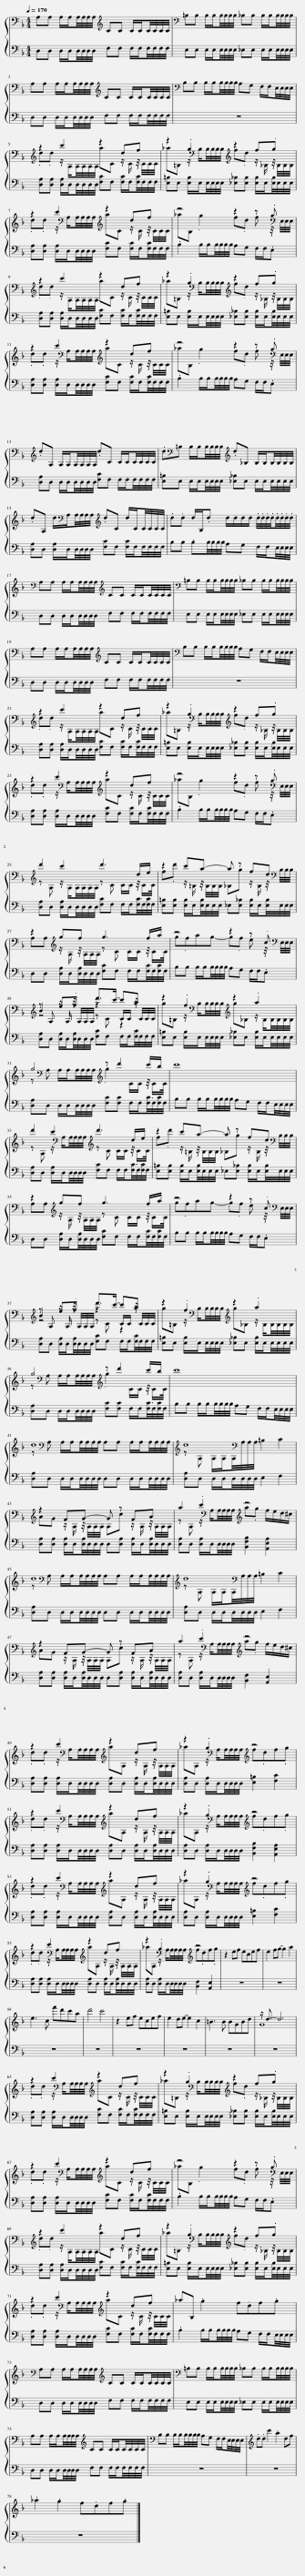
X:1
%%score { ( 1 3 4 ) | 2 }
L:1/8
Q:1/4=170
M:4/4
I:linebreak $
K:F
V:1 bass
V:3 bass
V:4 bass
V:2 bass
V:1
 A,A, A,/A,/A,/4A,/4A,/4A,/4[K:treble] CC C/C/C/4C/4C/4C/4 |[K:bass] =B,B, B,/B,/B,/4B,/4B,/4B,/4 _B,B, B,/B,/B,/4B,/4B,/4B,/4 |$ A,A, A,/A,/A,/4A,/4A,/4A,/4[K:treble] CC C/C/C/4C/4C/4C/4 |[K:bass] B,B, B,/B,/B,/4B,/4B,/4B,/4 A,G, F,/F,/E,/4E,/4E,/4E,/4 |$[K:treble] z2 c'2 z2 df | %5
 z2 .g2[K:bass][K:treble] z2 f.g |$ z2 c'2[K:bass][K:treble] z2 df | z4 z2 z .g[K:bass] |$[K:treble] z2 c'2 z2 df | z2 .g2[K:bass][K:treble] z2 f.g |$ %10
 z2 c'2[K:bass][K:treble] z2 df | z4 z2 z .g[K:bass] |$[K:treble] .dA, A,/A,/A,/4A,/4A,/4A,/4 .dC C/C/C/4C/4C/4C/4 | .d[K:bass]=B, B,/B,/B,/4B,/4B,/4B,/4[K:treble] .d_B, B,/B,/B,/4B,/4B,/4B,/4 |$ .dA, d/[K:bass]A,/A,/4A,/4A,/4A,/4[K:treble] .dC d/C/C/4C/4C/4C/4 | %15
 .d.d d/B,/.d d/d/d/d/ .d/4.d/4.d/4.d/4.d/4.d/4.d/4.d/4 |$[K:bass] A,A, A,/A,/A,/4A,/4A,/4A,/4[K:treble] CC C/C/C/4C/4C/4C/4 |[K:bass] =B,B, B,/B,/B,/4B,/4B,/4B,/4 _B,B, B,/B,/B,/4B,/4B,/4B,/4 |$ A,A, A,/A,/A,/4A,/4A,/4A,/4[K:treble] CC C/C/C/4C/4C/4C/4 |[K:bass] B,B, B,/B,/B,/4B,/4B,/4B,/4 A,G, F,/F,/E,/4E,/4E,/4E,/4 |$ %20
[K:treble] z2 c'2 z2 df | z2 .g2[K:bass][K:treble] z2 f.g |$ z2 c'2[K:bass][K:treble] z2 df | z4 z2 z .g[K:bass] |$[K:treble] d'2 c'2 d'3 d/e/ | %25
 z2 c'a- a z fd[K:bass] |$ z2[K:treble] gf g3 f/a/ | z4 z2 z .c[K:bass] |$[K:treble] B2 e.f d'>c'- c'a | z2 .f2[K:bass][K:treble] z2 .a2 |$ %30
 g4[K:bass][K:treble] z d'2 c'/b/ | c'8 |$ d'2 c'2[K:bass][K:treble] d'3 d/e/ | z2 c'a- a z fd[K:bass] |$ z2[K:treble] gf g3 f/a/ | %35
 z4 z2 z .c[K:bass] |$[K:treble] B2 e.f d'>c'- c'a | z2 .f2[K:bass][K:treble] z2 .a2 |$ g4[K:bass][K:treble] z d'2 c'/b/ | c'8 |$ %40
 d8[K:bass] |[K:treble] d8[K:bass] |$[K:treble] z2 FG- G z FA | a2 .c'2[K:bass][K:treble] z4 |$ d8[K:bass] | %45
[K:treble] d8[K:bass] |$[K:treble] z2 FG- G z FA | a2 .c'2[K:bass][K:treble] z4 |$ z2 c'2[K:bass][K:treble] z2 df | z2 .g2[K:bass][K:treble] z4 |$ %50
 z2 c'2[K:bass][K:treble] z2 df | z2 .g2[K:bass][K:treble] z4 |$ z2 c'2[K:bass][K:treble] z2 df | z2 .g2[K:bass][K:treble] z4 |$ z2 c'2[K:bass][K:treble] z2 df | %55
 z2 .g2[K:bass][K:treble] z4 | z2 ef ecef | e2 fg- g2 a2 |$ e3 c f'd'c'a | d'4 c'4 | %60
 z2 ef ecef | e2 de- e2 c2 | =B3 B BGBd | z/ d3/2- d6 |$ z2 c'2[K:bass][K:treble] z2 df | %65
 z2 .g2[K:bass][K:treble] z2 f.g |$ z2 c'2[K:bass][K:treble] z2 df | z4 z2 z .g[K:bass] |$[K:treble] z2 c'2 z2 df | z2 .g2[K:bass][K:treble] z2 f.g |$ %70
 z2 c'2[K:bass][K:treble] z2 df | _aB, .g2 f.df.g |$[K:bass] A,A, A,/A,/A,/4A,/4A,/4A,/4[K:treble] CC C/C/C/4C/4C/4C/4 |[K:bass] =B,B, B,/B,/B,/4B,/4B,/4B,/4 _B,B, B,/B,/B,/4B,/4B,/4B,/4 |$ A,A, A,/A,/A,/4A,/4A,/4A,/4[K:treble] CC C/C/C/4C/4C/4C/4 | %75
[K:bass] B,B, B,/B,/B,/4B,/4B,/4B,/4 A,G, F,/F,/E,/4E,/4E,/4E,/4 |[K:treble] .d.d c'2 .a2 df |$ ._a2 .g2 f.df.g |] %78
V:2
 D,D, D,/D,/D,/4D,/4D,/4D,/4 F,F, F,/F,/F,/4F,/4F,/4F,/4 | E,E, E,/E,/E,/4E,/4E,/4E,/4 _E,E, E,/E,/E,/4E,/4E,/4E,/4 |$ D,D, D,/D,/D,/4D,/4D,/4D,/4 F,F, F,/F,/F,/4F,/4F,/4F,/4 | z8 |$ [D,A,][D,A,] [D,A,]/D,/D,/4D,/4D,/4D,/4 [F,C]F, [F,C]/F,/[F,C]/4F,/4F,/4F,/4 | %5
 [E,=B,]E, [E,B,]/E,/E,/4E,/4E,/4E,/4 [_E,_B,][E,B,] [E,B,]/E,/[E,B,]/4E,/4E,/4E,/4 |$ [D,A,][D,A,] [D,A,]/D,/D,/4D,/4D,/4D,/4 [F,C]F, [F,C]/F,/[F,C]/4F,/4F,/4F,/4 | .B,2 B,/B,/B,/4B,/4B,/4B,/4 A,G, F,/F,/.E, |$ [D,A,][D,A,] [D,A,]/D,/D,/4D,/4D,/4D,/4 [F,C]F, [F,C]/F,/[F,C]/4F,/4F,/4F,/4 | [E,=B,]E, [E,B,]/E,/E,/4E,/4E,/4E,/4 [_E,_B,][E,B,] [E,B,]/E,/[E,B,]/4E,/4E,/4E,/4 |$ %10
 [D,A,][D,A,] [D,A,]/D,/D,/4D,/4D,/4D,/4 [F,C]F, [F,C]/F,/[F,C]/4F,/4F,/4F,/4 | .B,2 B,/B,/B,/4B,/4B,/4B,/4 A,G, F,/F,/.E, |$ [D,A,]D, D,/D,/D,/4D,/4D,/4D,/4 [F,C]F, F,/F,/F,/4F,/4F,/4F,/4 | [E,=B,]E, E,/E,/E,/4E,/4E,/4E,/4 [_E,_B,]E, E,/E,/E,/4E,/4E,/4E,/4 |$ [D,A,]D, [D,A,]/D,/D,/4D,/4D,/4D,/4 [F,C]F, [F,C]/F,/F,/4F,/4F,/4F,/4 | %15
 B,B, .B,B,/4B,/4B,/4B,/4 A,G, F,/F,/E,/4E,/4E,/4E,/4 |$ D,D, D,/D,/D,/4D,/4D,/4D,/4 F,F, F,/F,/F,/4F,/4F,/4F,/4 | E,E, E,/E,/E,/4E,/4E,/4E,/4 _E,E, E,/E,/E,/4E,/4E,/4E,/4 |$ D,D, D,/D,/D,/4D,/4D,/4D,/4 F,F, F,/F,/F,/4F,/4F,/4F,/4 | z8 |$ %20
 [D,A,][D,A,] [D,A,]/D,/D,/4D,/4D,/4D,/4 [F,C]F, [F,C]/F,/[F,C]/4F,/4F,/4F,/4 | [E,=B,]E, [E,B,]/E,/E,/4E,/4E,/4E,/4 [_E,_B,][E,B,] [E,B,]/E,/[E,B,]/4E,/4E,/4E,/4 |$ [D,A,][D,A,] [D,A,]/D,/D,/4D,/4D,/4D,/4 [F,C]F, [F,C]/F,/[F,C]/4F,/4F,/4F,/4 | .B,2 B,/B,/B,/4B,/4B,/4B,/4 A,G, F,/F,/.E, |$ [D,A,]D, [D,A,]/D,/D,/4D,/4D,/4D,/4 [F,C]F, F,/F,/[F,C]/4F,/4[F,C]/4F,/4 | %25
 [E,=B,][E,B,] [E,B,]/E,/[E,B,]/4E,/4E,/4E,/4 _E,[E,_B,] [E,B,]/E,/[E,B,]/4E,/4E,/4E,/4 |$ D,D, [D,A,]/D,/[D,A,]/4D,/4D,/4D,/4 [F,C]F, F,/F,/[F,C]/4F,/4[F,C]/4F,/4 | B,B, B,/B,/B,/4B,/4B,/4B,/4 A,G, F,/F,/.E, |$ [D,A,]D, [D,A,]/D,/[D,A,]/4D,/4D,/4D,/4 [F,C]F, F,/F,/[F,C]/4F,/4F,/4F,/4 | [E,=B,]E, [E,B,]/E,/E,/4E,/4E,/4E,/4 [_E,_B,]E, [E,B,]/E,/E,/4E,/4E,/4E,/4 |$ %30
 [D,A,]D, D,/D,/D,/4D,/4D,/4D,/4 [F,C][F,C] F,/F,/[F,C]/4F,/4[F,C]/4F,/4 | B,B, B,/B,/B,/4B,/4B,/4B,/4 A,G, F,/F,/E,/4E,/4E,/4E,/4 |$ [D,A,]D, [D,A,]/D,/D,/4D,/4D,/4D,/4 [F,C]F, F,/F,/[F,C]/4F,/4[F,C]/4F,/4 | [E,=B,][E,B,] [E,B,]/E,/[E,B,]/4E,/4E,/4E,/4 _E,[E,_B,] [E,B,]/E,/[E,B,]/4E,/4E,/4E,/4 |$ D,D, [D,A,]/D,/[D,A,]/4D,/4D,/4D,/4 [F,C]F, F,/F,/[F,C]/4F,/4[F,C]/4F,/4 | %35
 B,B, B,/B,/B,/4B,/4B,/4B,/4 A,G, F,/F,/.E, |$ [D,A,]D, [D,A,]/D,/[D,A,]/4D,/4D,/4D,/4 [F,C]F, F,/F,/[F,C]/4F,/4F,/4F,/4 | [E,=B,]E, [E,B,]/E,/E,/4E,/4E,/4E,/4 [_E,_B,]E, [E,B,]/E,/E,/4E,/4E,/4E,/4 |$ [D,A,]D, D,/D,/D,/4D,/4D,/4D,/4 [F,C][F,C] F,/F,/[F,C]/4F,/4[F,C]/4F,/4 | B,B, B,/B,/B,/4B,/4B,/4B,/4 A,G, F,/F,/E,/4E,/4E,/4E,/4 |$ %40
 [D,A,]D, D,/D,/D,/4D,/4D,/4D,/4 D,D, D,/D,/D,/4D,/4D,/4D,/4 | [D,A,]D, D,/D,/D,/4D,/4D,/4D,/4 E,2 F,2 |$ [D,A,][D,A,] [D,A,]/D,/[D,A,]/4D,/4D,/4D,/4 D,[D,A,] [D,A,]/D,/[D,A,]/4D,/4D,/4D,/4 | [D,A,]D, [D,A,]/D,/D,/4D,/4D,/4D,/4 [B,,F,B,]2 [A,,E,A,]2 |$ [D,A,]D, D,/D,/D,/4D,/4D,/4D,/4 D,D, D,/D,/D,/4D,/4D,/4D,/4 | %45
 [D,A,]D, D,/D,/D,/4D,/4D,/4D,/4 E,2 F,2 |$ [D,A,][D,A,] [D,A,]/D,/[D,A,]/4D,/4D,/4D,/4 D,[D,A,] [D,A,]/D,/[D,A,]/4D,/4D,/4D,/4 | [D,A,]D, [D,A,]/D,/D,/4D,/4D,/4D,/4 [B,,F,]2 [A,,E,]2 |$ [D,A,][D,A,] [D,A,]/D,/D,/4D,/4D,/4D,/4 [D,A,]D, [D,A,]/D,/[D,A,]/4D,/4D,/4D,/4 | [D,A,]D, [D,A,]/D,/D,/4D,/4D,/4D,/4 [E,=B,]2 [F,C]2 |$ %50
 [D,A,][D,A,] [D,A,]/D,/D,/4D,/4D,/4D,/4 [D,A,]D, [D,A,]/D,/[D,A,]/4D,/4D,/4D,/4 | [D,A,]D, [D,A,]/D,/D,/4D,/4D,/4D,/4 [B,,F,B,]2 [A,,E,A,]2 |$ [D,A,][D,A,] [D,A,]/D,/D,/4D,/4D,/4D,/4 [D,A,]D, [D,A,]/D,/[D,A,]/4D,/4D,/4D,/4 | [D,A,]D, [D,A,]/D,/D,/4D,/4D,/4D,/4 [E,=B,]2 [F,C]2 |$ [D,A,][D,A,] [D,A,]/D,/D,/4D,/4D,/4D,/4 [D,A,]D, [D,A,]/D,/[D,A,]/4D,/4D,/4D,/4 | %55
 [D,A,]D, [D,A,]/D,/D,/4D,/4D,/4D,/4 [B,,F,]2 [A,,E,]2 | z8 | z8 |$ z8 | z8 | %60
 z8 | z8 | z8 | z8 |$ [D,A,][D,A,] [D,A,]/D,/D,/4D,/4D,/4D,/4 [F,C]F, [F,C]/F,/[F,C]/4F,/4F,/4F,/4 | %65
 [E,=B,]E, [E,B,]/E,/E,/4E,/4E,/4E,/4 [_E,_B,][E,B,] [E,B,]/E,/[E,B,]/4E,/4E,/4E,/4 |$ [D,A,][D,A,] [D,A,]/D,/D,/4D,/4D,/4D,/4 [F,C]F, [F,C]/F,/[F,C]/4F,/4F,/4F,/4 | .B,2 B,/B,/B,/4B,/4B,/4B,/4 A,G, F,/F,/.E, |$ [D,A,][D,A,] [D,A,]/D,/D,/4D,/4D,/4D,/4 [F,C]F, [F,C]/F,/[F,C]/4F,/4F,/4F,/4 | [E,=B,]E, [E,B,]/E,/E,/4E,/4E,/4E,/4 [_E,_B,][E,B,] [E,B,]/E,/[E,B,]/4E,/4E,/4E,/4 |$ %70
 [D,A,][D,A,] [D,A,]/D,/D,/4D,/4D,/4D,/4 [F,C]F, [F,C]/F,/[F,C]/4F,/4F,/4F,/4 | .B,2 B,/B,/B,/4B,/4B,/4B,/4 A,G, F,/F,/E,/4E,/4E,/4E,/4 |$ D,D, D,/D,/D,/4D,/4D,/4D,/4 F,F, F,/F,/F,/4F,/4F,/4F,/4 | E,E, E,/E,/E,/4E,/4E,/4E,/4 _E,E, E,/E,/E,/4E,/4E,/4E,/4 |$ D,D, D,/D,/D,/4D,/4D,/4D,/4 F,F, F,/F,/F,/4F,/4F,/4F,/4 | %75
 z8 | z8 |$ z8 |] %78
V:3
 x4[K:treble] x4 |[K:bass] x8 |$ x4[K:treble] x4 |[K:bass] x8 |$[K:treble] .d.d z/ A,/A,/4A,/4A,/4A,/4 aC z/ C/ z/4 C/4C/4C/4 | %5
 _a=B, z/[K:bass] B,/B,/4B,/4B,/4B,/4[K:treble] f.d z/ _B,/ z/4 B,/4B,/4B,/4 |$ .d.d z/[K:bass] A,/A,/4A,/4A,/4A,/4[K:treble] aC z/ C/ z/4 C/4C/4C/4 | _aB, .g2 f.d f z/4[K:bass] E,/4E,/4E,/4 |$[K:treble] .d.d z/ A,/A,/4A,/4A,/4A,/4 aC z/ C/ z/4 C/4C/4C/4 | _a=B, z/[K:bass] B,/B,/4B,/4B,/4B,/4[K:treble] f.d z/ _B,/ z/4 B,/4B,/4B,/4 |$ %10
 .d.d z/[K:bass] A,/A,/4A,/4A,/4A,/4[K:treble] aC z/ C/ z/4 C/4C/4C/4 | _aB, .g2 f.d f z/4[K:bass] E,/4E,/4E,/4 |$[K:treble] x8 | x[K:bass] x3[K:treble] x4 |$ x5/2[K:bass] x3/2[K:treble] x4 | %15
 x8 |$[K:bass] x4[K:treble] x4 |[K:bass] x8 |$ x4[K:treble] x4 |[K:bass] x8 |$ %20
[K:treble] .d.d z/ A,/A,/4A,/4A,/4A,/4 aC z/ C/ z/4 C/4C/4C/4 | _a=B, z/[K:bass] B,/B,/4B,/4B,/4B,/4[K:treble] f.d z/ _B,/ z/4 B,/4B,/4B,/4 |$ .d.d z/[K:bass] A,/A,/4A,/4A,/4A,/4[K:treble] aC z/ C/ z/4 C/4C/4C/4 | _aB, .g2 f.d f z/4[K:bass] E,/4E,/4E,/4 |$[K:treble] z A, z/ A,/A,/4A,/4A,/4A,/4 z C C/C/ z/4 .C/C/4 | %25
 f.d' z/ =B,/ z/4 B,/4B,/4B,/4 _B,g z/ B,/ z/4[K:bass] B,/4B,/4B,/4 |$ A,A,[K:treble] z/ A,/ z/4 A,/4A,/4A,/4 z C C/C/ z/4 .C/C/4 | g.fag- g.f e z/4[K:bass] E,/4E,/4E,/4 |$[K:treble] z4 z C z2 | g=B, z/[K:bass] B,/B,/4B,/4B,/4B,/4[K:treble] g_B, z/ B,/B,/4B,/4B,/4B,/4 |$ %30
 z[K:bass] A, A,/A,/A,/4A,/4A,/4A,/4[K:treble] .g2 C/C/ z/4 .C/C/4 | x8 |$ z A, z/[K:bass] A,/A,/4A,/4A,/4A,/4[K:treble] z C C/C/ z/4 .C/C/4 | f.d' z/ =B,/ z/4 B,/4B,/4B,/4 _B,g z/ B,/ z/4[K:bass] B,/4B,/4B,/4 |$ A,A,[K:treble] z/ A,/ z/4 A,/4A,/4A,/4 z C C/C/ z/4 .C/C/4 | %35
 g.fag- g.f e z/4[K:bass] E,/4E,/4E,/4 |$[K:treble] z4 z C z2 | g=B, z/[K:bass] B,/B,/4B,/4B,/4B,/4[K:treble] g_B, z/ B,/B,/4B,/4B,/4B,/4 |$ z[K:bass] A, A,/A,/A,/4A,/4A,/4A,/4[K:treble] .g2 C/C/ z/4 .C/C/4 | x8 |$ %40
 z[K:bass] A, A,/A,/A,/4A,/4A,/4A,/4 A,A, A,/A,/A,/4A,/4A,/4A,/4 |[K:treble] z A, A,/A,/A,/4[K:bass]A,/4A,/4A,/4 =B,2 C2 |$[K:treble] AG z/ A,/ z/4 A,/4A,/4A,/4 A,c z/ A,/ z/4 A,/4A,/4A,/4 | z A, z/[K:bass] A,/A,/4A,/4A,/4A,/4[K:treble] a.g f/e/d/^c/ |$ z[K:bass] A, A,/A,/A,/4A,/4A,/4A,/4 A,A, A,/A,/A,/4A,/4A,/4A,/4 | %45
[K:treble] z A, A,/A,/A,/4[K:bass]A,/4A,/4A,/4 =B,2 C2 |$[K:treble] AG z/ A,/ z/4 A,/4A,/4A,/4 A,c z/ A,/ z/4 A,/4A,/4A,/4 | z A, z/[K:bass] A,/A,/4A,/4A,/4A,/4[K:treble] a.g f/e/d/^c/ |$ .d.d z/[K:bass] A,/A,/4A,/4A,/4A,/4[K:treble] aA, z/ A,/ z/4 A,/4A,/4A,/4 | _aA, z/[K:bass] A,/A,/4A,/4A,/4A,/4[K:treble] f.df.g |$ %50
 .d.d z/[K:bass] A,/A,/4A,/4A,/4A,/4[K:treble] aA, z/ A,/ z/4 A,/4A,/4A,/4 | _aA, z/[K:bass] A,/A,/4A,/4A,/4A,/4[K:treble] f.df.g |$ .d.d z/[K:bass] A,/A,/4A,/4A,/4A,/4[K:treble] aA, z/ A,/ z/4 A,/4A,/4A,/4 | _aA, z/[K:bass] A,/A,/4A,/4A,/4A,/4[K:treble] f.df.g |$ .d.d z/[K:bass] A,/A,/4A,/4A,/4A,/4[K:treble] aA, z/ A,/ z/4 A,/4A,/4A,/4 | %55
 _aA, z/[K:bass] A,/A,/4A,/4A,/4A,/4[K:treble] f.df.g | x8 | x8 |$ x8 | x8 | %60
 x8 | x8 | x8 | G8 |$ .d.d z/[K:bass] A,/A,/4A,/4A,/4A,/4[K:treble] aC z/ C/ z/4 C/4C/4C/4 | %65
 _a=B, z/[K:bass] B,/B,/4B,/4B,/4B,/4[K:treble] f.d z/ _B,/ z/4 B,/4B,/4B,/4 |$ .d.d z/[K:bass] A,/A,/4A,/4A,/4A,/4[K:treble] aC z/ C/ z/4 C/4C/4C/4 | _aB, .g2 f.d f z/4[K:bass] E,/4E,/4E,/4 |$[K:treble] .d.d z/ A,/A,/4A,/4A,/4A,/4 aC z/ C/ z/4 C/4C/4C/4 | _a=B, z/[K:bass] B,/B,/4B,/4B,/4B,/4[K:treble] f.d z/ _B,/ z/4 B,/4B,/4B,/4 |$ %70
 .d.d z/[K:bass] A,/A,/4A,/4A,/4A,/4[K:treble] aC z/ C/ z/4 C/4C/4C/4 | x8 |$[K:bass] x4[K:treble] x4 |[K:bass] x8 |$ x4[K:treble] x4 | %75
[K:bass] x8 |[K:treble] x8 |$ x8 |] %78
V:4
 x4[K:treble] x4 |[K:bass] x8 |$ x4[K:treble] x4 |[K:bass] x8 |$[K:treble] x8 | %5
 x5/2[K:bass] x3/2[K:treble] x4 |$ x5/2[K:bass] x3/2[K:treble] x4 | x29/4[K:bass] x3/4 |$[K:treble] x8 | x5/2[K:bass] x3/2[K:treble] x4 |$ %10
 x5/2[K:bass] x3/2[K:treble] x4 | x29/4[K:bass] x3/4 |$[K:treble] x8 | x[K:bass] x3[K:treble] x4 |$ x5/2[K:bass] x3/2[K:treble] x4 | %15
 x8 |$[K:bass] x4[K:treble] x4 |[K:bass] x8 |$ x4[K:treble] x4 |[K:bass] x8 |$ %20
[K:treble] x8 | x5/2[K:bass] x3/2[K:treble] x4 |$ x5/2[K:bass] x3/2[K:treble] x4 | x29/4[K:bass] x3/4 |$[K:treble] x8 | %25
 x29/4[K:bass] x3/4 |$ x2[K:treble] x6 | x29/4[K:bass] x3/4 |$[K:treble] z A, z/ A,/ z/4 A,/4A,/4A,/4 z2 C/C/ z/4 C/4C/4C/4 | x5/2[K:bass] x3/2[K:treble] x4 |$ %30
 x[K:bass] x3[K:treble] x4 | x8 |$ x5/2[K:bass] x3/2[K:treble] x4 | x29/4[K:bass] x3/4 |$ x2[K:treble] x6 | %35
 x29/4[K:bass] x3/4 |$[K:treble] z A, z/ A,/ z/4 A,/4A,/4A,/4 z2 C/C/ z/4 C/4C/4C/4 | x5/2[K:bass] x3/2[K:treble] x4 |$ x[K:bass] x3[K:treble] x4 | x8 |$ %40
 x[K:bass] x7 |[K:treble] x13/4[K:bass] x19/4 |$[K:treble] x8 | x5/2[K:bass] x3/2[K:treble] x4 |$ x[K:bass] x7 | %45
[K:treble] x13/4[K:bass] x19/4 |$[K:treble] x8 | x5/2[K:bass] x3/2[K:treble] x4 |$ x5/2[K:bass] x3/2[K:treble] x4 | x5/2[K:bass] x3/2[K:treble] x4 |$ %50
 x5/2[K:bass] x3/2[K:treble] x4 | x5/2[K:bass] x3/2[K:treble] x4 |$ x5/2[K:bass] x3/2[K:treble] x4 | x5/2[K:bass] x3/2[K:treble] x4 |$ x5/2[K:bass] x3/2[K:treble] x4 | %55
 x5/2[K:bass] x3/2[K:treble] x4 | x8 | x8 |$ x8 | x8 | %60
 x8 | x8 | x8 | x8 |$ x5/2[K:bass] x3/2[K:treble] x4 | %65
 x5/2[K:bass] x3/2[K:treble] x4 |$ x5/2[K:bass] x3/2[K:treble] x4 | x29/4[K:bass] x3/4 |$[K:treble] x8 | x5/2[K:bass] x3/2[K:treble] x4 |$ %70
 x5/2[K:bass] x3/2[K:treble] x4 | x8 |$[K:bass] x4[K:treble] x4 |[K:bass] x8 |$ x4[K:treble] x4 | %75
[K:bass] x8 |[K:treble] x8 |$ x8 |] %78
